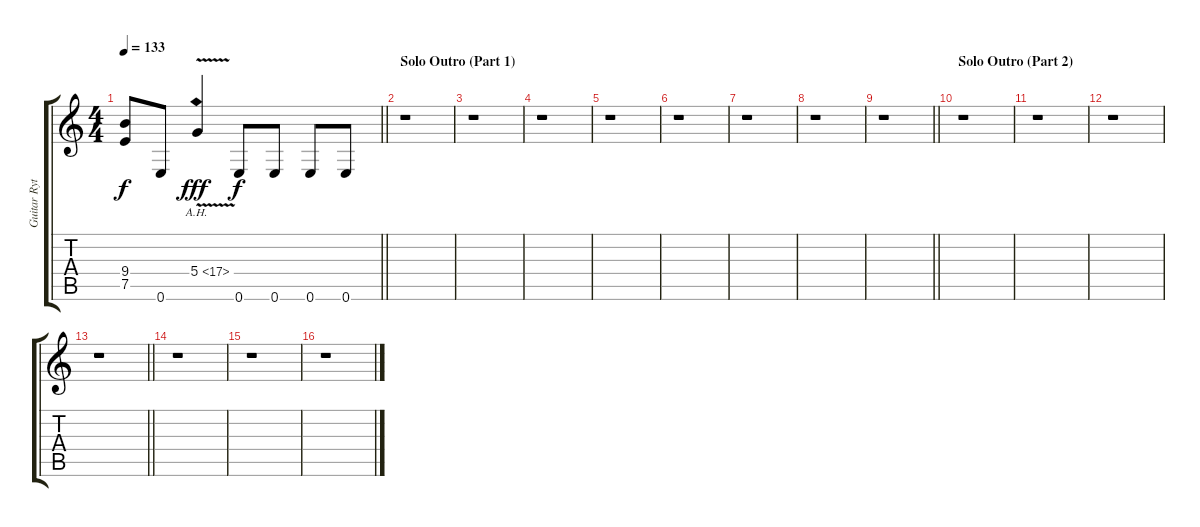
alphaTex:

\track ("Guitar Rythm 1" "Guitar Ryt") {instrument distortionguitar}
\staff {score tabs}
\tuning (E4 B3 G3 D3 A2 E2) {hide}
\ts (4 4)
\tempo 133
\clef g2
\barLineRight lightlight
\ks c
(9.4 7.5).8{dy f} 0.6.8 5.4{ah 12 v}.4{dy fff} 0.6.8{dy f} 0.6.8 0.6.8 0.6.8 |
\section ("" "Solo Outro (Part 1)")
r.1 |
r.1 |
r.1 |
r.1 |
r.1 |
r.1 |
r.1 |
\barLineRight lightlight
r.1 |
\section ("" "Solo Outro (Part 2)")
r.1 |
r.1 |
r.1 |
\barLineRight lightlight
r.1 |
r.1 |
r.1 |
r.1
